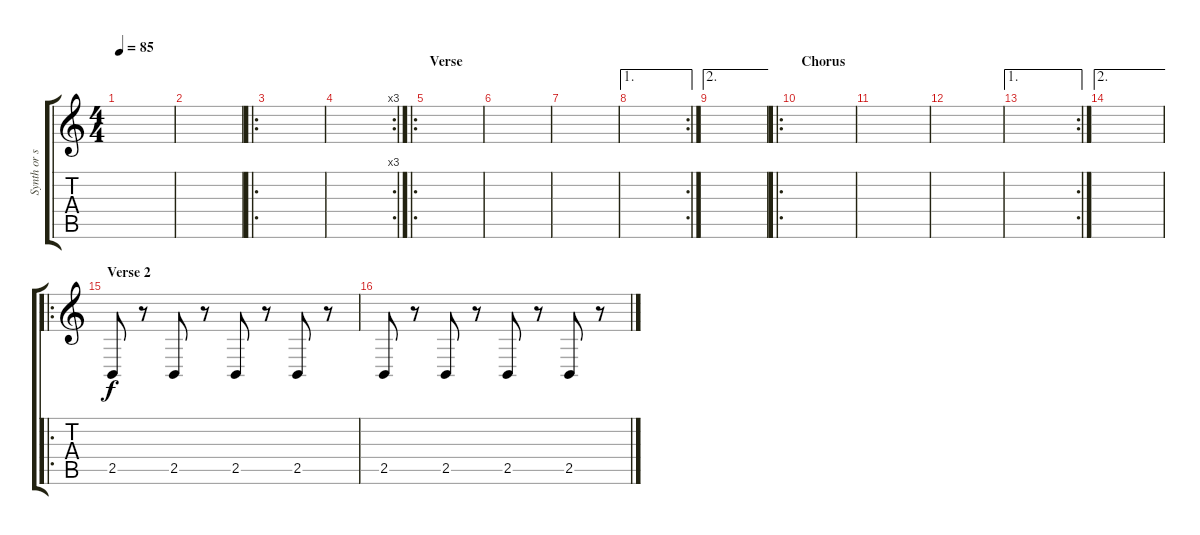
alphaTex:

\track ("Synth or something" "Synth or s") {instrument lead1square}
\staff {score tabs}
\tuning (E4 B3 G3 D3 A2 E2) {hide}
\ts (4 4)
\tempo 85
\clef g2
\ks c
|
|
\ro
|
\rc 3
|
\ro
\section ("" "Verse")
|
|
|
\ae 1
\rc 2
|
\ae 2
|
\ro
\section ("" "Chorus")
|
|
|
\ae 1
\rc 2
|
\ae 2
|
\ro
\section ("" "Verse 2")
2.5.8 r.8 2.5.8 r.8 2.5.8 r.8 2.5.8 r.8 |
2.5.8 r.8 2.5.8 r.8 2.5.8 r.8 2.5.8 r.8
